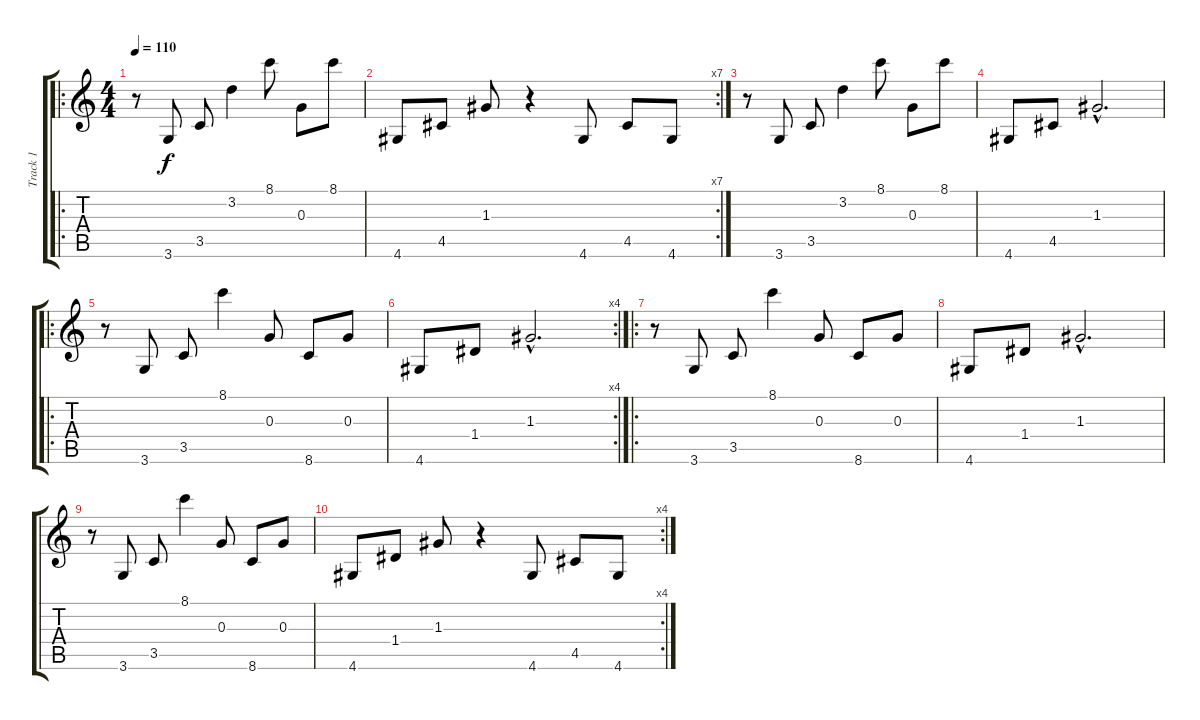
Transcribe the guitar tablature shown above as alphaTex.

\track ("Track 1" "Track 1") {instrument acousticguitarsteel}
\staff {score tabs}
\tuning (E4 B3 G3 D3 A2 E2) {hide}
\ro
\ts (4 4)
\tempo 110
\clef g2
\ks c
r.8{dy f} 3.6.8 3.5.8 3.2.4 8.1.8 0.3.8 8.1.8 |
\rc 7
4.6.8 4.5.8 1.3.8 r.4 4.6.8 4.5.8 4.6.8 |
r.8 3.6.8 3.5.8 3.2.4 8.1.8 0.3.8 8.1.8 |
4.6.8 4.5.8 1.3{hac}.2{d} |
\ro
r.8 3.6.8 3.5.8 8.1.4 0.3.8 8.6.8 0.3.8 |
\rc 4
4.6.8 1.4.8 1.3{hac}.2{d} |
\ro
r.8 3.6.8 3.5.8 8.1.4 0.3.8 8.6.8 0.3.8 |
4.6.8 1.4.8 1.3{hac}.2{d} |
r.8 3.6.8 3.5.8 8.1.4 0.3.8 8.6.8 0.3.8 |
\rc 4
4.6.8 1.4.8 1.3.8 r.4 4.6.8 4.5.8 4.6.8
